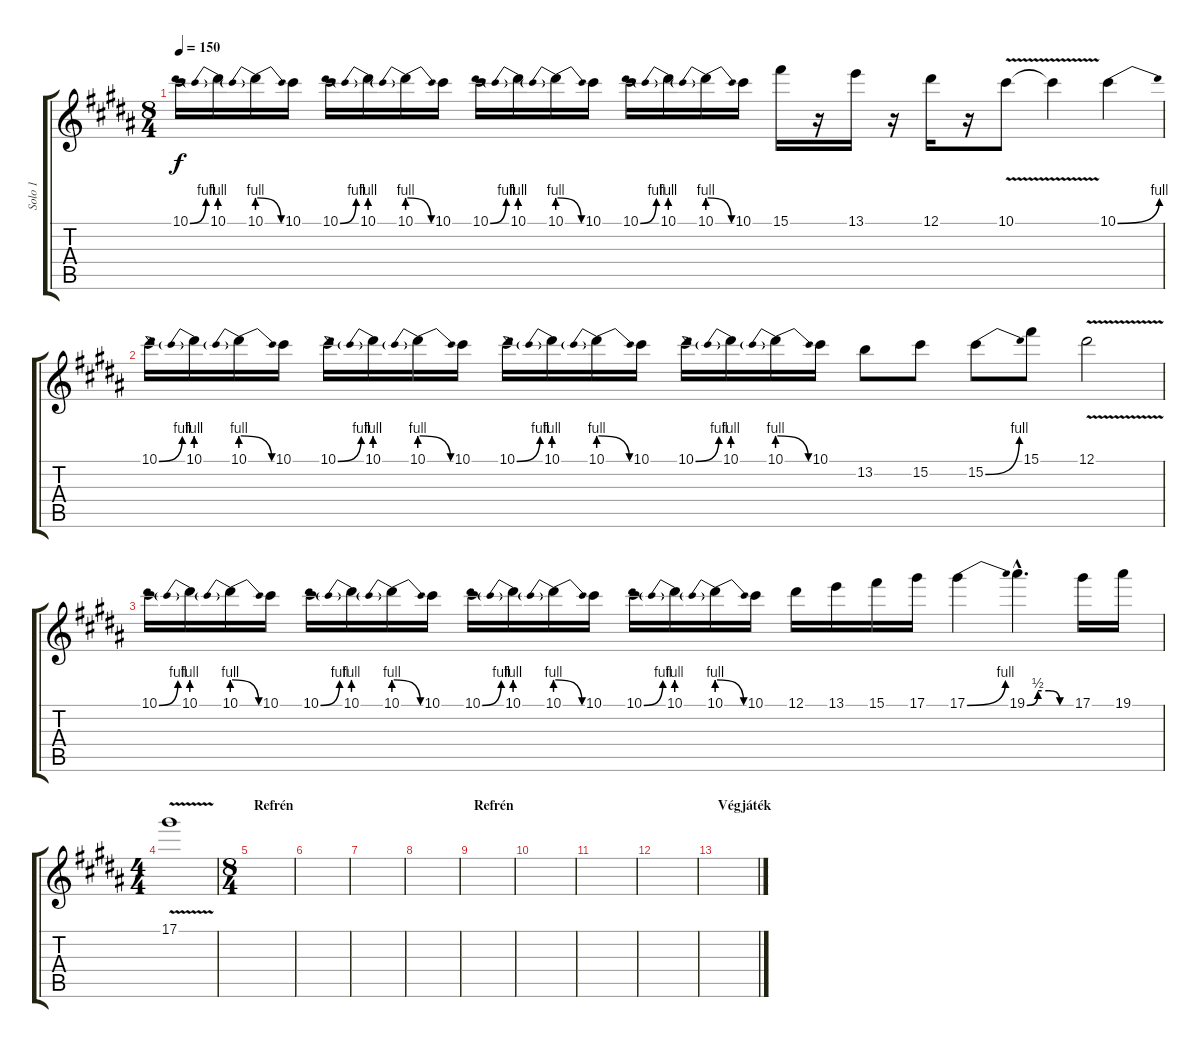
\track ("Solo 1" "Solo 1") {instrument overdrivenguitar}
\staff {score tabs}
\tuning (Eb4 Bb3 Gb3 Db3 Ab2 Eb2) {hide}
\ts (8 4)
\tempo 150
\clef g2
\ks g#minor
10.1{be (bend 0 0 60 4)}.16{dy f} 10.1{be (prebend 0 4 60 4)}.16 10.1{be (prebendrelease 0 4 60 0)}.16 10.1.16 10.1{be (bend 0 0 60 4)}.16 10.1{be (prebend 0 4 60 4)}.16 10.1{be (prebendrelease 0 4 60 0)}.16 10.1.16 10.1{be (bend 0 0 60 4)}.16 10.1{be (prebend 0 4 60 4)}.16 10.1{be (prebendrelease 0 4 60 0)}.16 10.1.16 10.1{be (bend 0 0 60 4)}.16 10.1{be (prebend 0 4 60 4)}.16 10.1{be (prebendrelease 0 4 60 0)}.16 10.1.16 15.1.16 r.16 13.1.16 r.16 12.1.16 r.16 10.1{v}.8 10.1{t}.4 10.1{be (bend 0 0 60 4)}.4 |
10.1{be (bend 0 0 60 4)}.16 10.1{be (prebend 0 4 60 4)}.16 10.1{be (prebendrelease 0 4 60 0)}.16 10.1.16 10.1{be (bend 0 0 60 4)}.16 10.1{be (prebend 0 4 60 4)}.16 10.1{be (prebendrelease 0 4 60 0)}.16 10.1.16 10.1{be (bend 0 0 60 4)}.16 10.1{be (prebend 0 4 60 4)}.16 10.1{be (prebendrelease 0 4 60 0)}.16 10.1.16 10.1{be (bend 0 0 60 4)}.16 10.1{be (prebend 0 4 60 4)}.16 10.1{be (prebendrelease 0 4 60 0)}.16 10.1.16 13.2.8 15.2.8 15.2{be (bend 0 0 60 4)}.8 15.1.8 12.1{v}.2 |
10.1{be (bend 0 0 60 4)}.16 10.1{be (prebend 0 4 60 4)}.16 10.1{be (prebendrelease 0 4 60 0)}.16 10.1.16 10.1{be (bend 0 0 60 4)}.16 10.1{be (prebend 0 4 60 4)}.16 10.1{be (prebendrelease 0 4 60 0)}.16 10.1.16 10.1{be (bend 0 0 60 4)}.16 10.1{be (prebend 0 4 60 4)}.16 10.1{be (prebendrelease 0 4 60 0)}.16 10.1.16 10.1{be (bend 0 0 60 4)}.16 10.1{be (prebend 0 4 60 4)}.16 10.1{be (prebendrelease 0 4 60 0)}.16 10.1.16 12.1.16 13.1.16 15.1.16 17.1.16 17.1{be (bend 0 0 60 4)}.4 19.1{be (custom 0 0 15 2 30 2 45 0 60 0) hac}.4{d} 17.1.16 19.1.16 |
\ts (4 4)
17.1{v}.1 |
\ts (8 4)
\section ("" "Refrén")
|
|
|
|
\section ("" "Refrén")
|
|
|
|
\section ("" "Végjáték")
